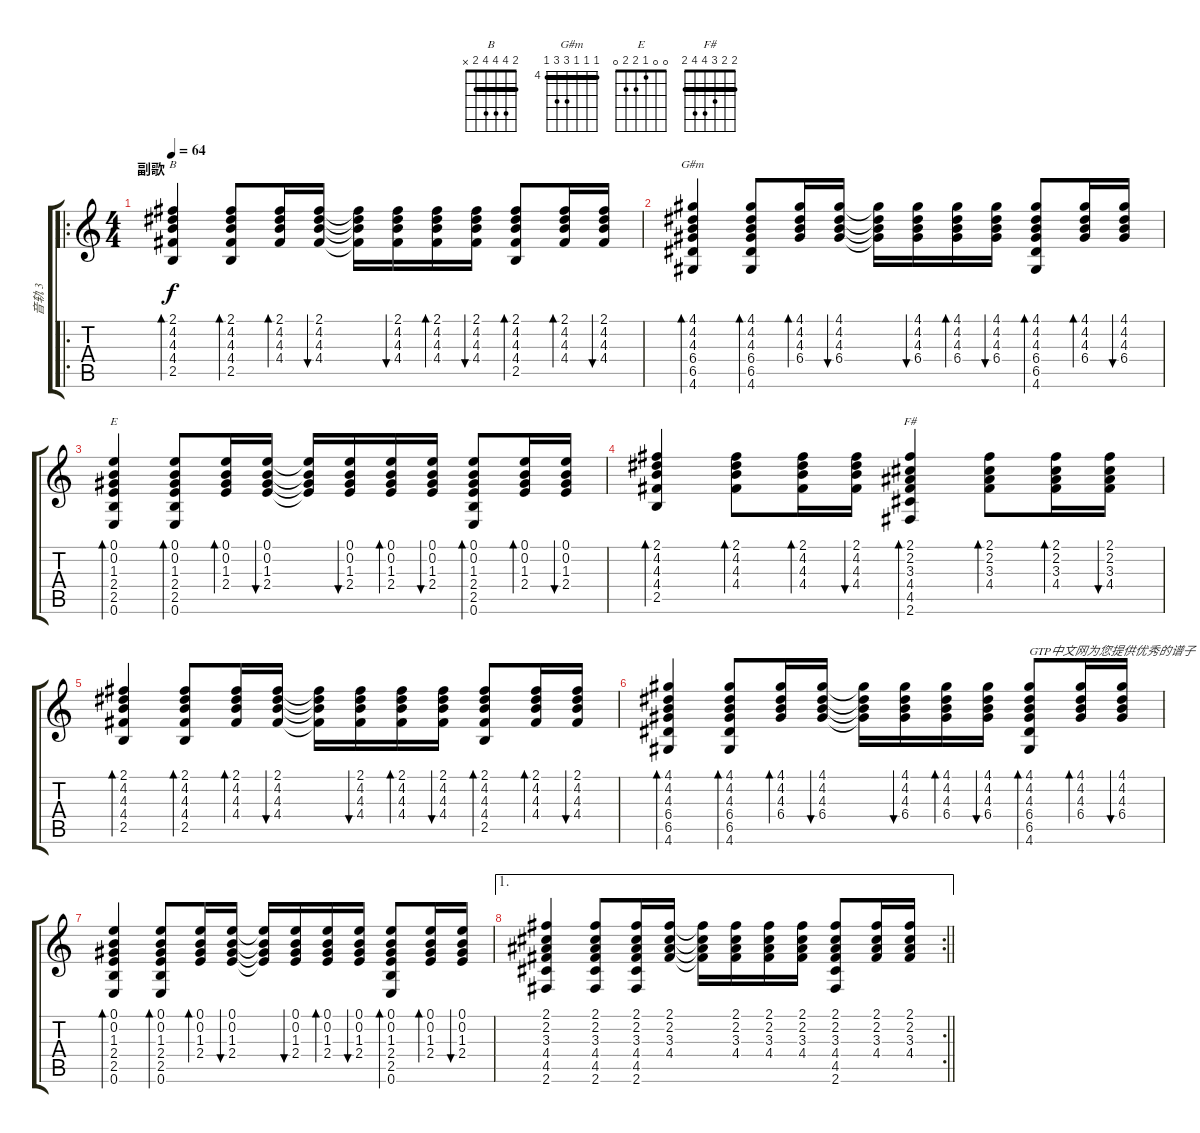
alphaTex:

\track ("音轨 3" "音轨 3") {instrument acousticguitarsteel}
\staff {score tabs}
\tuning (E4 B3 G3 D3 A2 E2) {hide}
\chord ("B" 2 4 4 4 2 x) {barre 2}
\chord ("G#m" 4 4 4 6 6 4) {firstfret 4 barre 4}
\chord ("E" 0 0 1 2 2 0)
\chord ("F#" 2 2 3 4 4 2) {barre 2}
\ro
\ts (4 4)
\section ("" "副歌")
\tempo 64
\clef g2
\ks c
(2.1 4.2 4.3 4.4 2.5).4{bd 30 ch "B" dy f instrument acousticguitarsteel} (2.1 4.2 4.3 4.4 2.5).8{bd 30} (2.1 4.2 4.3 4.4).16{bd 30} (2.1 4.2 4.3 4.4).16{bu 30} (2.1{t} 4.2{t} 4.3{t} 4.4{t}).16 (2.1 4.2 4.3 4.4).16{bu 30} (2.1 4.2 4.3 4.4).16{bd 30} (2.1 4.2 4.3 4.4).16{bu 30} (2.1 4.2 4.3 4.4 2.5).8{bd 30} (2.1 4.2 4.3 4.4).16{bd 30} (2.1 4.2 4.3 4.4).16{bu 30} |
(4.1 4.2 4.3 6.4 6.5 4.6).4{bd 30 ch "G#m"} (4.1 4.2 4.3 6.4 6.5 4.6).8{bd 30} (4.1 4.2 4.3 6.4).16{bd 30} (4.1 4.2 4.3 6.4).16{bu 30} (4.1{t} 4.2{t} 4.3{t} 6.4{t}).16 (4.1 4.2 4.3 6.4).16{bu 30} (4.1 4.2 4.3 6.4).16{bd 30} (4.1 4.2 4.3 6.4).16{bu 30} (4.1 4.2 4.3 6.4 6.5 4.6).8{bd 30} (4.1 4.2 4.3 6.4).16{bd 30} (4.1 4.2 4.3 6.4).16{bu 30} |
(0.1 0.2 1.3 2.4 2.5 0.6).4{bd 30 ch "E"} (0.1 0.2 1.3 2.4 2.5 0.6).8{bd 30} (0.1 0.2 1.3 2.4).16{bd 30} (0.1 0.2 1.3 2.4).16{bu 30} (0.1{t} 0.2{t} 1.3{t} 2.4{t}).16 (0.1 0.2 1.3 2.4).16{bu 30} (0.1 0.2 1.3 2.4).16{bd 30} (0.1 0.2 1.3 2.4).16{bu 30} (0.1 0.2 1.3 2.4 2.5 0.6).8{bd 30} (0.1 0.2 1.3 2.4).16{bd 30} (0.1 0.2 1.3 2.4).16{bu 30} |
(2.1 4.2 4.3 4.4 2.5).4{bd 30} (2.1 4.2 4.3 4.4).8{bd 30} (2.1 4.2 4.3 4.4).16{bd 30} (2.1 4.2 4.3 4.4).16{bu 30} (2.1 2.2 3.3 4.4 4.5 2.6).4{bd 30 ch "F#"} (2.1 2.2 3.3 4.4).8{bd 30} (2.1 2.2 3.3 4.4).16{bd 30} (2.1 2.2 3.3 4.4).16{bu 30} |
(2.1 4.2 4.3 4.4 2.5).4{bd 30} (2.1 4.2 4.3 4.4 2.5).8{bd 30} (2.1 4.2 4.3 4.4).16{bd 30} (2.1 4.2 4.3 4.4).16{bu 30} (2.1{t} 4.2{t} 4.3{t} 4.4{t}).16 (2.1 4.2 4.3 4.4).16{bu 30} (2.1 4.2 4.3 4.4).16{bd 30} (2.1 4.2 4.3 4.4).16{bu 30} (2.1 4.2 4.3 4.4 2.5).8{bd 30} (2.1 4.2 4.3 4.4).16{bd 30} (2.1 4.2 4.3 4.4).16{bu 30} |
(4.1 4.2 4.3 6.4 6.5 4.6).4{bd 30} (4.1 4.2 4.3 6.4 6.5 4.6).8{bd 30} (4.1 4.2 4.3 6.4).16{bd 30} (4.1 4.2 4.3 6.4).16{bu 30} (4.1{t} 4.2{t} 4.3{t} 6.4{t}).16 (4.1 4.2 4.3 6.4).16{bu 30} (4.1 4.2 4.3 6.4).16{bd 30} (4.1 4.2 4.3 6.4).16{bu 30} (4.1 4.2 4.3 6.4 6.5 4.6).8{bd 30 txt "GTP中文网为您提供优秀的谱子"} (4.1 4.2 4.3 6.4).16{bd 30} (4.1 4.2 4.3 6.4).16{bu 30} |
(0.1 0.2 1.3 2.4 2.5 0.6).4{bd 30} (0.1 0.2 1.3 2.4 2.5 0.6).8{bd 30} (0.1 0.2 1.3 2.4).16{bd 30} (0.1 0.2 1.3 2.4).16{bu 30} (0.1{t} 0.2{t} 1.3{t} 2.4{t}).16 (0.1 0.2 1.3 2.4).16{bu 30} (0.1 0.2 1.3 2.4).16{bd 30} (0.1 0.2 1.3 2.4).16{bu 30} (0.1 0.2 1.3 2.4 2.5 0.6).8{bd 30} (0.1 0.2 1.3 2.4).16{bd 30} (0.1 0.2 1.3 2.4).16{bu 30} |
\ae 1
\rc 2
\barLineRight lightlight
(2.1 2.2 3.3 4.4 4.5 2.6).4 (2.1 2.2 3.3 4.4 4.5 2.6).8 (2.1 2.2 3.3 4.4 4.5 2.6).16 (2.1 2.2 3.3 4.4).16 (2.1{t} 2.2{t} 3.3{t} 4.4{t}).16 (2.1 2.2 3.3 4.4).16 (2.1 2.2 3.3 4.4).16 (2.1 2.2 3.3 4.4).16 (2.1 2.2 3.3 4.4 4.5 2.6).8 (2.1 2.2 3.3 4.4).16 (2.1 2.2 3.3 4.4).16
